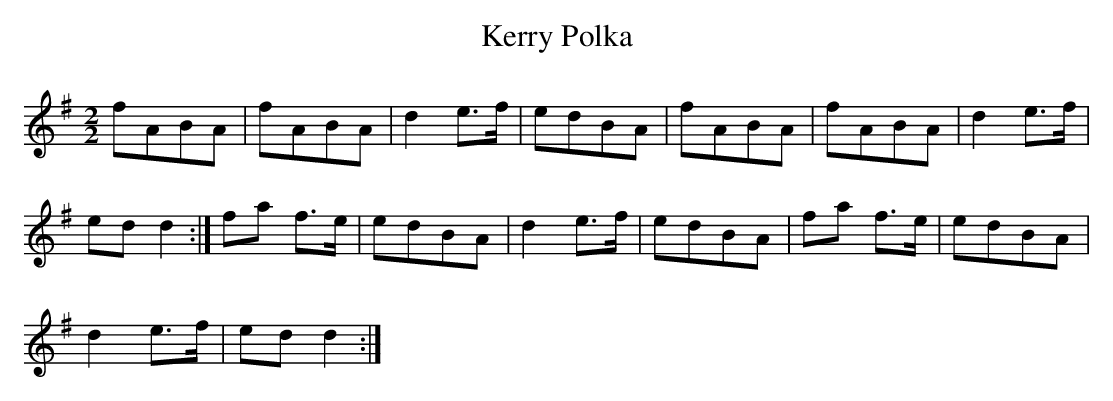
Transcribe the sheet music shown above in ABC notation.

X:1
T:Kerry Polka
M:2/2
L:1/16
K:G
f2A2B2A2 | f2A2B2A2 | d4e3f | e2d2B2A2 | f2A2B2A2 | f2A2B2A2 | d4 e3f |
e2d2 d4:| f2a2 f3e |e2d2B2A2 | d4 e3f | e2d2B2A2 | f2a2 f3e | e2d2B2A2 |
d4 e3f | e2d2 d4:|
